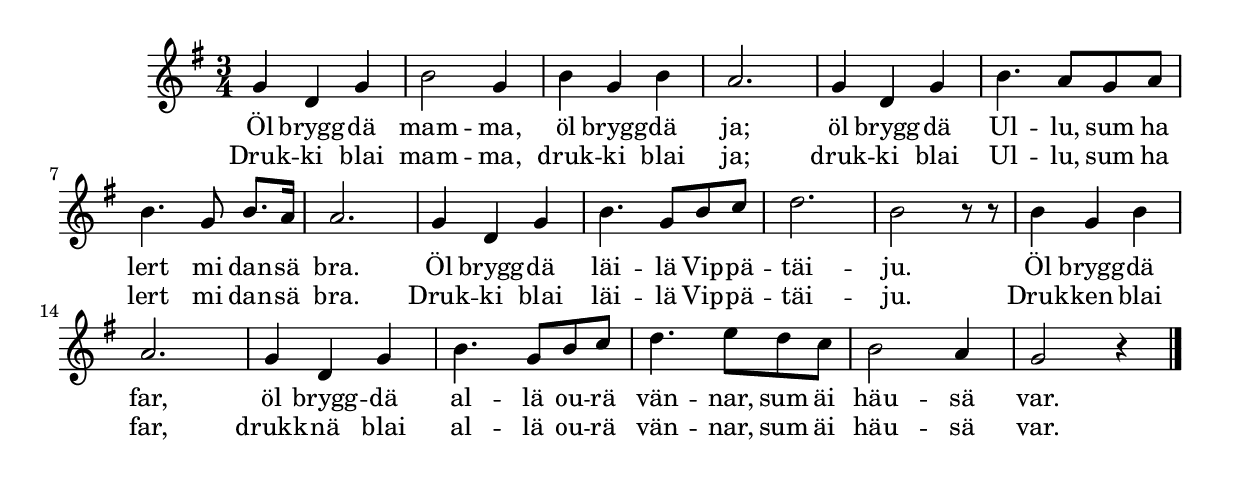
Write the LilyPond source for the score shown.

{
\time 3/4
\key g \major

 g'4 d' g'  | 
 b'2 g'4  | 
 b' g' b'  | 
 a'2.  | 
 g'4 d' g'  | 
 b'4. a'8 g' a'  | 
 b'4. g'8 b'8. a'16  | 
 a'2.  | 
 g'4 d' g'  | 
 b'4. g'8 b' c''  | 
 d''2.  | 
 b'2 r8 r  | 
 b'4 g' b' a'2.  | 
 g'4 d' g'  | 
 b'4. g'8 b' c''  | 
 d''4. e''8 d'' c''  | 
 b'2 a'4  | 
 g'2 r4 \bar "|." |
 }
 \addlyrics {
     Öl brygg -- dä mam -- ma, öl brygg -- dä ja; öl brygg -- dä
     Ul -- lu, sum ha lert mi dan -- sä bra. Öl brygg -- dä läi -- lä Vip -- pä -- 
     täi -- ju. Öl brygg -- dä far, öl brygg -- dä al -- lä ou -- rä
     vän -- nar, sum äi häu -- sä var.
}
 \addlyrics {
     Druk -- ki blai mam -- ma, druk -- ki blai ja; druk -- ki blai
     Ul -- lu, sum ha lert mi dan -- sä bra. Druk -- ki blai läi -- lä Vip -- pä -- 
     täi -- ju. Druk -- ken blai far, drukk -- nä blai al -- lä ou -- rä
     vän -- nar, sum äi häu -- sä var.
}
